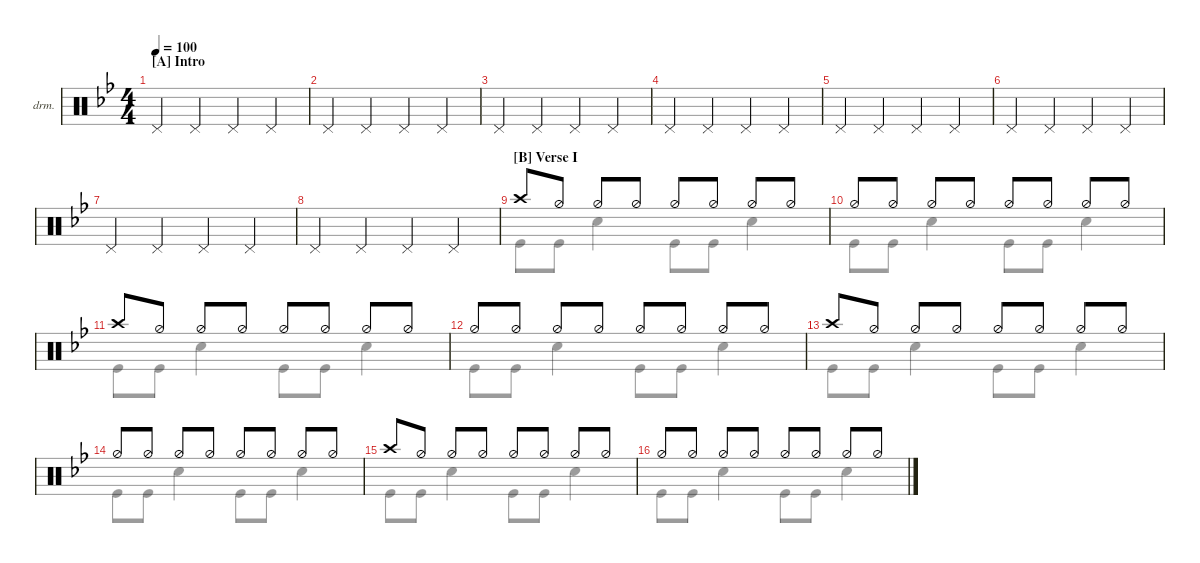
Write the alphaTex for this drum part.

\defaultSystemsLayout 4
\hideDynamics
\bracketExtendMode nobrackets
\firstSystemTrackNameOrientation horizontal
\otherSystemsTrackNameOrientation horizontal
\track ("Drums" "drm.") {instrument percussion}
\staff {score}
\articulation defaults
\voice
\ts (4 4)
\section ("A" "Intro")
\tempo 100
\clef neutral
\ks gminor "Pedal Hi-Hat (hit)".4{dy mf} "Pedal Hi-Hat (hit)".4 "Pedal Hi-Hat (hit)".4 "Pedal Hi-Hat (hit)".4
|
"Pedal Hi-Hat (hit)".4 "Pedal Hi-Hat (hit)".4 "Pedal Hi-Hat (hit)".4 "Pedal Hi-Hat (hit)".4 |
"Pedal Hi-Hat (hit)".4 "Pedal Hi-Hat (hit)".4 "Pedal Hi-Hat (hit)".4 "Pedal Hi-Hat (hit)".4 |
"Pedal Hi-Hat (hit)".4 "Pedal Hi-Hat (hit)".4 "Pedal Hi-Hat (hit)".4 "Pedal Hi-Hat (hit)".4 |
"Pedal Hi-Hat (hit)".4 "Pedal Hi-Hat (hit)".4 "Pedal Hi-Hat (hit)".4 "Pedal Hi-Hat (hit)".4 |
"Pedal Hi-Hat (hit)".4 "Pedal Hi-Hat (hit)".4 "Pedal Hi-Hat (hit)".4 "Pedal Hi-Hat (hit)".4 |
"Pedal Hi-Hat (hit)".4 "Pedal Hi-Hat (hit)".4 "Pedal Hi-Hat (hit)".4 "Pedal Hi-Hat (hit)".4 |
"Pedal Hi-Hat (hit)".4 "Pedal Hi-Hat (hit)".4 "Pedal Hi-Hat (hit)".4 "Pedal Hi-Hat (hit)".4 |
\section ("B" "Verse I")
"Crash high (hit)".8 "Hi-Hat (half)".8 "Hi-Hat (half)".8 "Hi-Hat (half)".8 "Hi-Hat (half)".8 "Hi-Hat (half)".8 "Hi-Hat (half)".8 "Hi-Hat (half)".8 |
"Hi-Hat (half)".8 "Hi-Hat (half)".8 "Hi-Hat (half)".8 "Hi-Hat (half)".8 "Hi-Hat (half)".8 "Hi-Hat (half)".8 "Hi-Hat (half)".8 "Hi-Hat (half)".8 |
"Crash high (hit)".8 "Hi-Hat (half)".8 "Hi-Hat (half)".8 "Hi-Hat (half)".8 "Hi-Hat (half)".8 "Hi-Hat (half)".8 "Hi-Hat (half)".8 "Hi-Hat (half)".8 |
"Hi-Hat (half)".8 "Hi-Hat (half)".8 "Hi-Hat (half)".8 "Hi-Hat (half)".8 "Hi-Hat (half)".8 "Hi-Hat (half)".8 "Hi-Hat (half)".8 "Hi-Hat (half)".8 |
"Crash high (hit)".8 "Hi-Hat (half)".8 "Hi-Hat (half)".8 "Hi-Hat (half)".8 "Hi-Hat (half)".8 "Hi-Hat (half)".8 "Hi-Hat (half)".8 "Hi-Hat (half)".8 |
"Hi-Hat (half)".8 "Hi-Hat (half)".8 "Hi-Hat (half)".8 "Hi-Hat (half)".8 "Hi-Hat (half)".8 "Hi-Hat (half)".8 "Hi-Hat (half)".8 "Hi-Hat (half)".8 |
"Crash high (hit)".8 "Hi-Hat (half)".8 "Hi-Hat (half)".8 "Hi-Hat (half)".8 "Hi-Hat (half)".8 "Hi-Hat (half)".8 "Hi-Hat (half)".8 "Hi-Hat (half)".8 |
"Hi-Hat (half)".8 "Hi-Hat (half)".8 "Hi-Hat (half)".8 "Hi-Hat (half)".8 "Hi-Hat (half)".8 "Hi-Hat (half)".8 "Hi-Hat (half)".8 "Hi-Hat (half)".8
\voice
\clef neutral
\ottava regular
\simile none
\ks gminor
|
|
|
|
|
|
|
|
"Kick (hit)".8 "Kick (hit)".8 "Snare (hit) 2".4 "Kick (hit)".8 "Kick (hit)".8 "Snare (hit) 2".4 |
"Kick (hit)".8 "Kick (hit)".8 "Snare (hit) 2".4 "Kick (hit)".8 "Kick (hit)".8 "Snare (hit) 2".4 |
"Kick (hit)".8 "Kick (hit)".8 "Snare (hit) 2".4 "Kick (hit)".8 "Kick (hit)".8 "Snare (hit) 2".4 |
"Kick (hit)".8 "Kick (hit)".8 "Snare (hit) 2".4 "Kick (hit)".8 "Kick (hit)".8 "Snare (hit) 2".4 |
"Kick (hit)".8 "Kick (hit)".8 "Snare (hit) 2".4 "Kick (hit)".8 "Kick (hit)".8 "Snare (hit) 2".4 |
"Kick (hit)".8 "Kick (hit)".8 "Snare (hit) 2".4 "Kick (hit)".8 "Kick (hit)".8 "Snare (hit) 2".4 |
"Kick (hit)".8 "Kick (hit)".8 "Snare (hit) 2".4 "Kick (hit)".8 "Kick (hit)".8 "Snare (hit) 2".4 |
"Kick (hit)".8 "Kick (hit)".8 "Snare (hit) 2".4 "Kick (hit)".8 "Kick (hit)".8 "Snare (hit) 2".4
